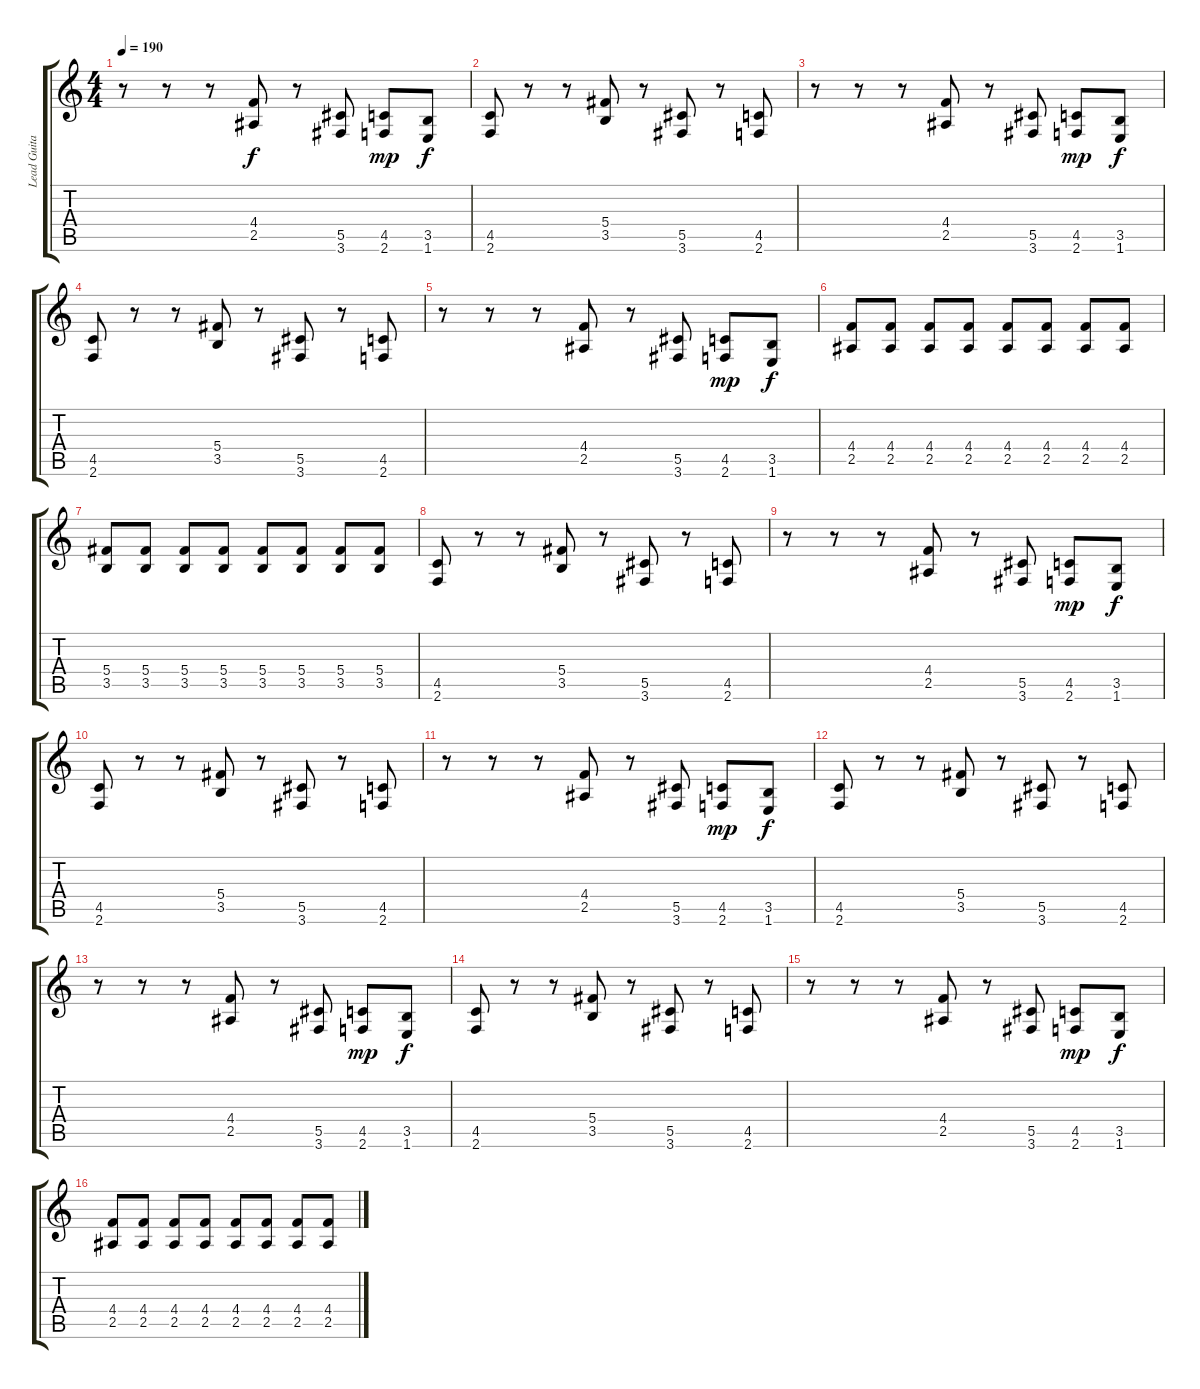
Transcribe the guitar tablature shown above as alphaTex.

\track ("Lead Guitar" "Lead Guita") {instrument distortionguitar}
\staff {score tabs}
\tuning (Eb4 Bb3 Gb3 Db3 Ab2 Eb2) {hide}
\ts (4 4)
\tempo 190
\clef g2
\ks c
r.8{dy f} r.8 r.8 (4.4 2.5).8 r.8 (5.5 3.6).8 (4.5 2.6).8{dy mp} (3.5 1.6).8{dy f} |
(4.5 2.6).8 r.8 r.8 (5.4 3.5).8 r.8 (5.5 3.6).8 r.8 (4.5 2.6).8 |
r.8 r.8 r.8 (4.4 2.5).8 r.8 (5.5 3.6).8 (4.5 2.6).8{dy mp} (3.5 1.6).8{dy f} |
(4.5 2.6).8 r.8 r.8 (5.4 3.5).8 r.8 (5.5 3.6).8 r.8 (4.5 2.6).8 |
r.8 r.8 r.8 (4.4 2.5).8 r.8 (5.5 3.6).8 (4.5 2.6).8{dy mp} (3.5 1.6).8{dy f} |
(4.4 2.5).8 (4.4 2.5).8 (4.4 2.5).8 (4.4 2.5).8 (4.4 2.5).8 (4.4 2.5).8 (4.4 2.5).8 (4.4 2.5).8 |
(5.4 3.5).8 (5.4 3.5).8 (5.4 3.5).8 (5.4 3.5).8 (5.4 3.5).8 (5.4 3.5).8 (5.4 3.5).8 (5.4 3.5).8 |
(4.5 2.6).8 r.8 r.8 (5.4 3.5).8 r.8 (5.5 3.6).8 r.8 (4.5 2.6).8 |
r.8 r.8 r.8 (4.4 2.5).8 r.8 (5.5 3.6).8 (4.5 2.6).8{dy mp} (3.5 1.6).8{dy f} |
(4.5 2.6).8 r.8 r.8 (5.4 3.5).8 r.8 (5.5 3.6).8 r.8 (4.5 2.6).8 |
r.8 r.8 r.8 (4.4 2.5).8 r.8 (5.5 3.6).8 (4.5 2.6).8{dy mp} (3.5 1.6).8{dy f} |
(4.5 2.6).8 r.8 r.8 (5.4 3.5).8 r.8 (5.5 3.6).8 r.8 (4.5 2.6).8 |
r.8 r.8 r.8 (4.4 2.5).8 r.8 (5.5 3.6).8 (4.5 2.6).8{dy mp} (3.5 1.6).8{dy f} |
(4.5 2.6).8 r.8 r.8 (5.4 3.5).8 r.8 (5.5 3.6).8 r.8 (4.5 2.6).8 |
r.8 r.8 r.8 (4.4 2.5).8 r.8 (5.5 3.6).8 (4.5 2.6).8{dy mp} (3.5 1.6).8{dy f} |
(4.4 2.5).8 (4.4 2.5).8 (4.4 2.5).8 (4.4 2.5).8 (4.4 2.5).8 (4.4 2.5).8 (4.4 2.5).8 (4.4 2.5).8
